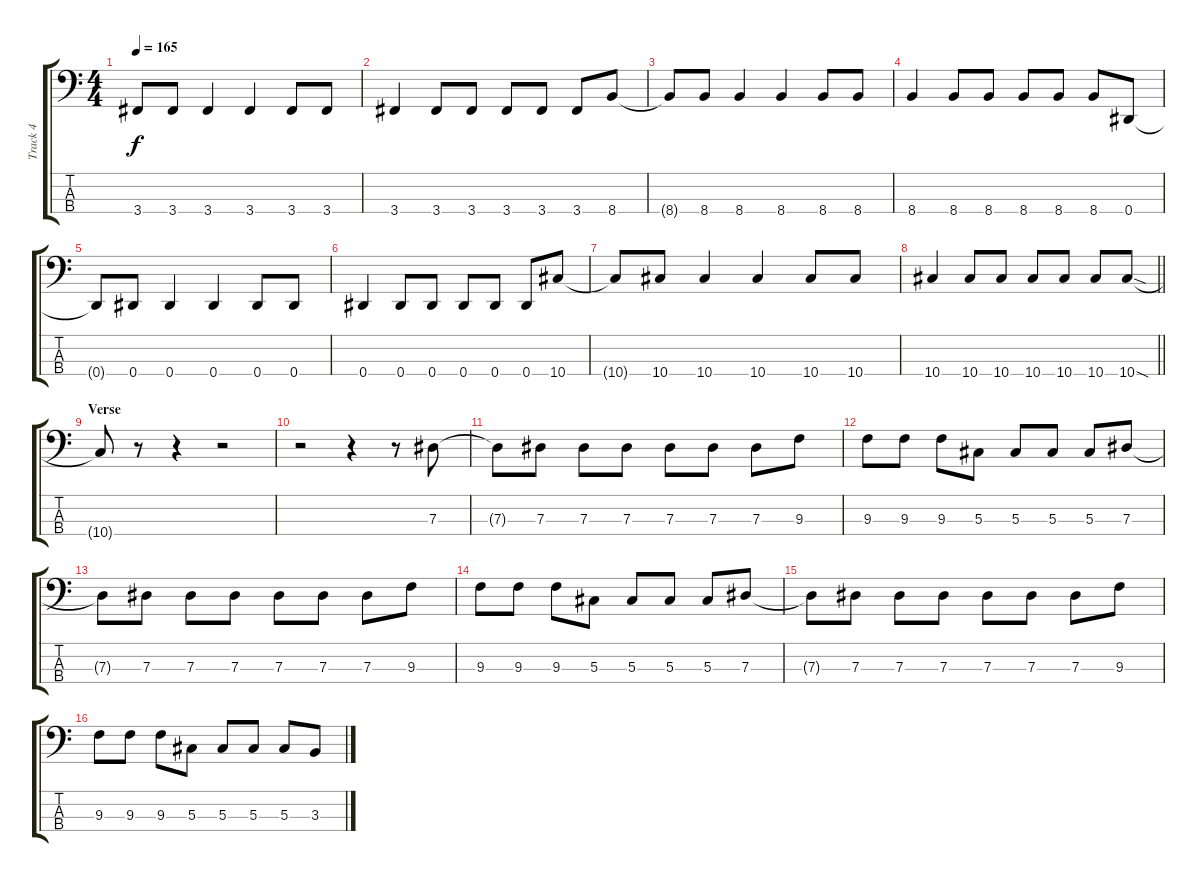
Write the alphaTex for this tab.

\track ("Track 4" "Track 4") {instrument electricbassfinger}
\staff {score tabs}
\tuning (Gb2 Db2 Ab1 Eb1) {hide}
\ts (4 4)
\tempo 165
\clef f4
\ks c
3.4{t}.8{dy f} 3.4.8 3.4.4 3.4.4 3.4.8 3.4.8 |
3.4.4 3.4.8 3.4.8 3.4.8 3.4.8 3.4.8 8.4.8 |
8.4{t}.8 8.4.8 8.4.4 8.4.4 8.4.8 8.4.8 |
8.4.4 8.4.8 8.4.8 8.4.8 8.4.8 8.4.8 0.4.8 |
0.4{t}.8 0.4.8 0.4.4 0.4.4 0.4.8 0.4.8 |
0.4.4 0.4.8 0.4.8 0.4.8 0.4.8 0.4.8 10.4.8 |
10.4{t}.8 10.4.8 10.4.4 10.4.4 10.4.8 10.4.8 |
\barLineRight lightlight
10.4.4 10.4.8 10.4.8 10.4.8 10.4.8 10.4.8 10.4{sod}.8 |
\section ("" "Verse")
10.4{t}.8 r.8 r.4 r.2 |
r.2 r.4 r.8 7.3.8 |
7.3{t}.8 7.3.8 7.3.8 7.3.8 7.3.8 7.3.8 7.3.8 9.3.8 |
9.3.8 9.3.8 9.3.8 5.3.8 5.3.8 5.3.8 5.3.8 7.3.8 |
7.3{t}.8 7.3.8 7.3.8 7.3.8 7.3.8 7.3.8 7.3.8 9.3.8 |
9.3.8 9.3.8 9.3.8 5.3.8 5.3.8 5.3.8 5.3.8 7.3.8 |
7.3{t}.8 7.3.8 7.3.8 7.3.8 7.3.8 7.3.8 7.3.8 9.3.8 |
9.3.8 9.3.8 9.3.8 5.3.8 5.3.8 5.3.8 5.3.8 3.3.8
